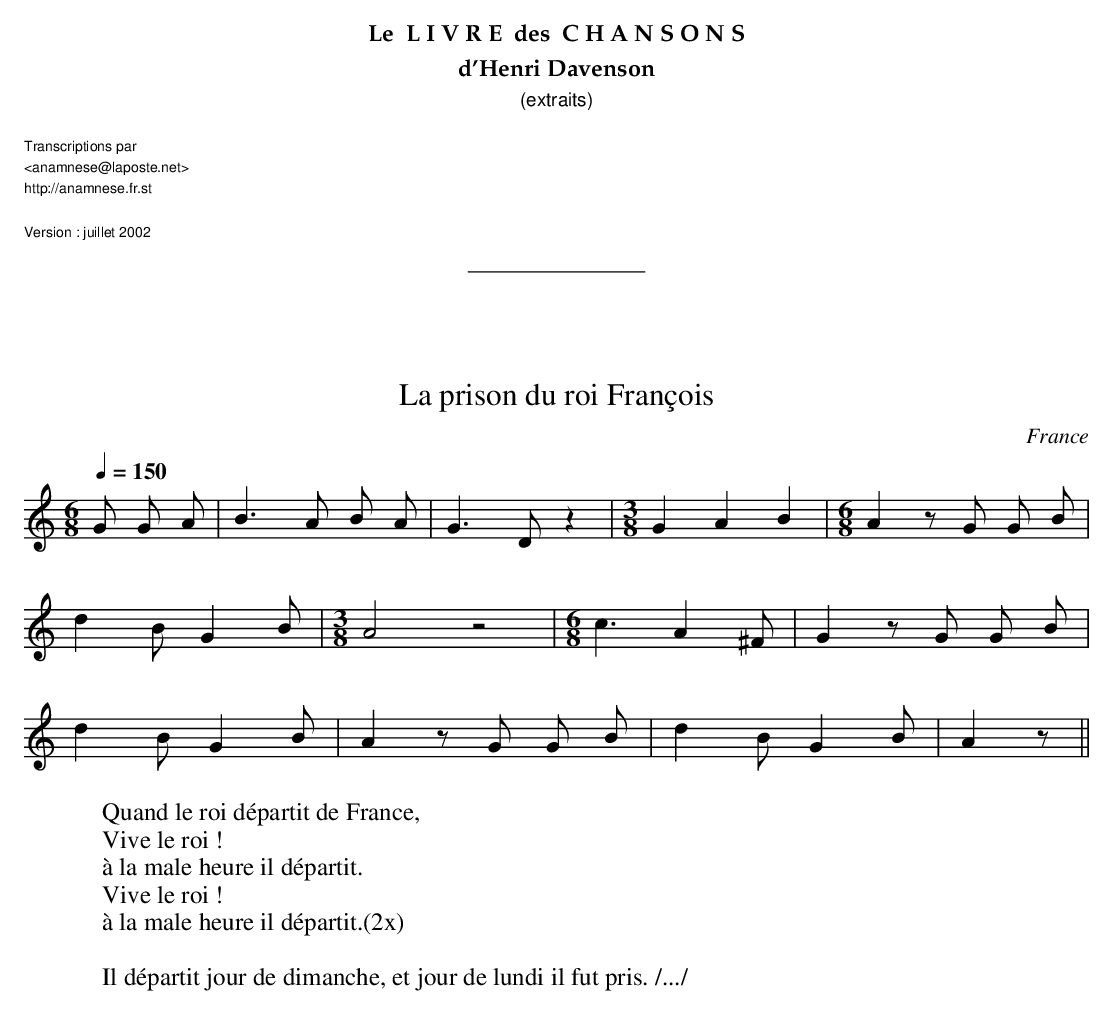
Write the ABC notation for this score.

X:1
T:La prison du roi François
O:France
M:6/8
L:1/8
Q:1/4=150
K:C
G G A | B3 A B A | G3 D z2 | [M:3/8] G2 A2 B2 | [M:6/8] A2 z G G B |
 d2 B G2 B | [M:3/8] A4 z4 | [M:6/8] c3 A2 ^F | G2 z G G B |
 d2 B G2 B | A2 z G G B | d2 B G2 B | A2 z ||
W:Quand le roi départit de France,
W:Vive le roi !
W:à la male heure il départit.
W:Vive le roi !
W:à la male heure il départit.(2x)
W:
W:Il départit jour de dimanche, et jour de lundi il fut pris. /.../
